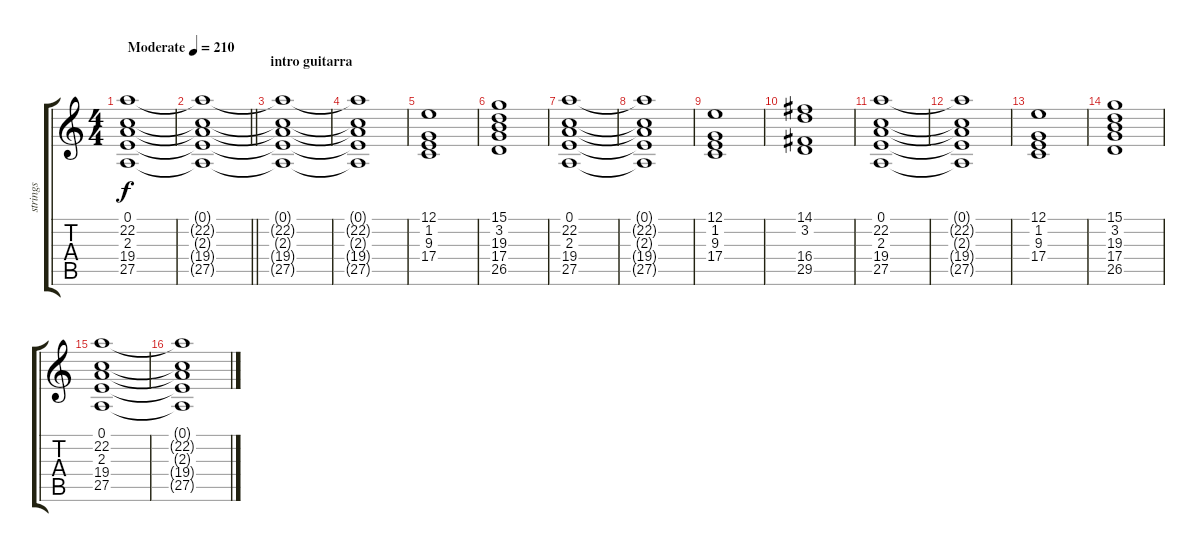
\track ("strings" "strings") {instrument stringensemble2}
\staff {score tabs}
\tuning (E4 B3 G3 D3 A2 E2) {hide}
\ts (4 4)
\tempo (210 "Moderate")
\clef g2
\ks c
(0.1 22.2 2.3 19.4 27.5).1{dy f instrument stringensemble2} |
\barLineRight lightlight
(0.1{t} 22.2{t} 2.3{t} 19.4{t} 27.5{t}).1 |
\section ("" "intro guitarra")
(0.1{t} 22.2{t} 2.3{t} 19.4{t} 27.5{t}).1 |
(0.1{t} 22.2{t} 2.3{t} 19.4{t} 27.5{t}).1 |
(12.1 1.2 9.3 17.4).1 |
(15.1 3.2 19.3 17.4 26.5).1 |
(0.1 22.2 2.3 19.4 27.5).1 |
(0.1{t} 22.2{t} 2.3{t} 19.4{t} 27.5{t}).1 |
(12.1 1.2 9.3 17.4).1 |
(14.1 3.2 16.4 29.5).1 |
(0.1 22.2 2.3 19.4 27.5).1 |
(0.1{t} 22.2{t} 2.3{t} 19.4{t} 27.5{t}).1 |
(12.1 1.2 9.3 17.4).1 |
(15.1 3.2 19.3 17.4 26.5).1 |
(0.1 22.2 2.3 19.4 27.5).1 |
(0.1{t} 22.2{t} 2.3{t} 19.4{t} 27.5{t}).1
